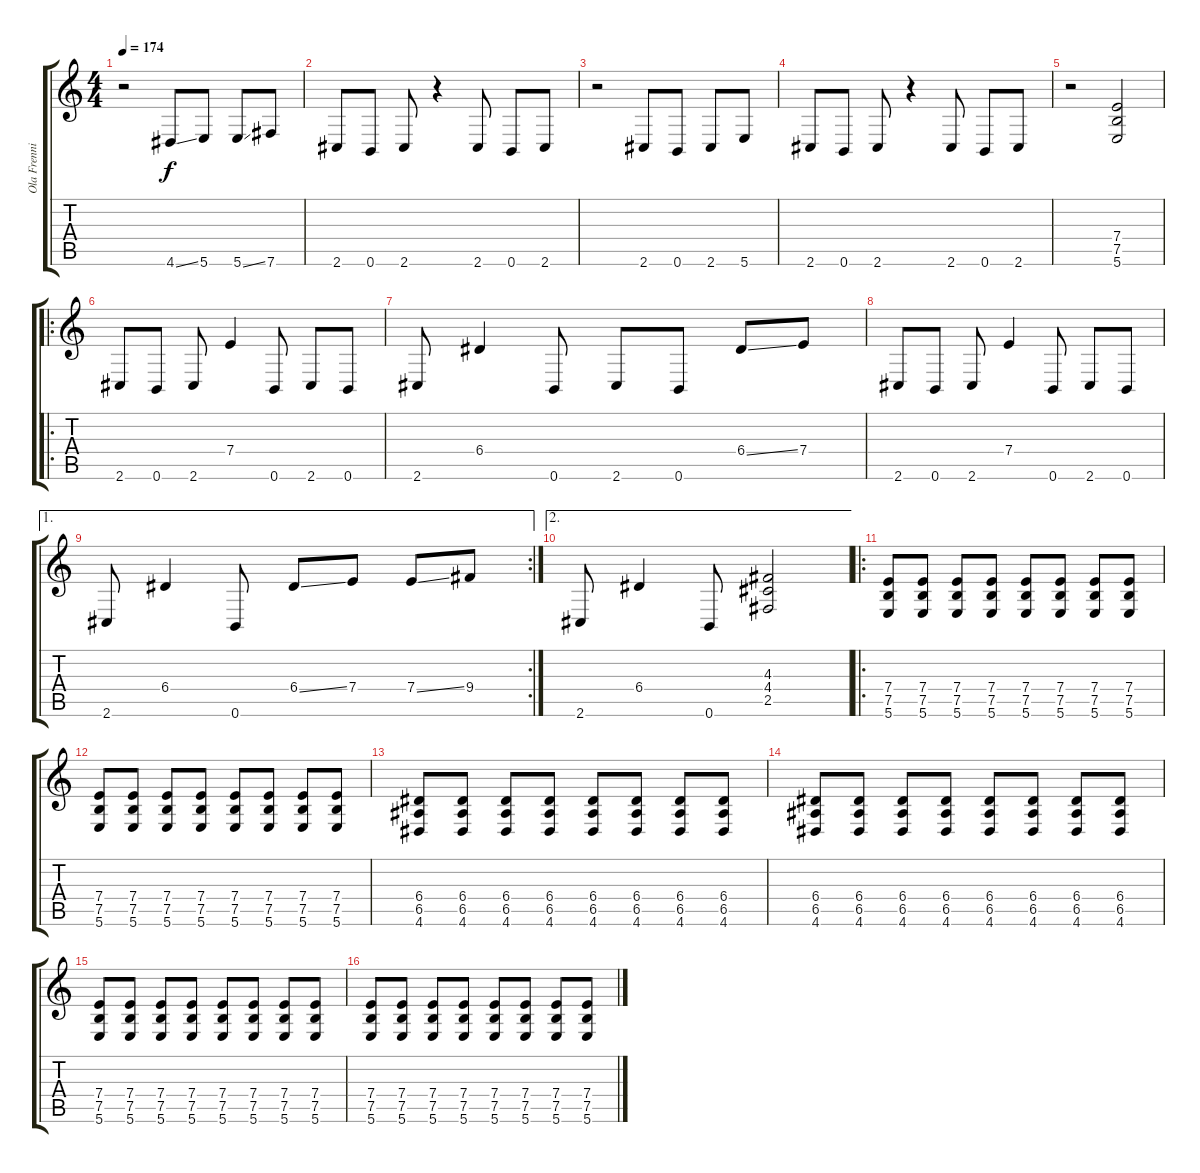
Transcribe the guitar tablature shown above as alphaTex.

\track ("Ola Frenning" "Ola Frenni") {instrument distortionguitar}
\staff {score tabs}
\tuning (B3 Gb3 D3 A2 E2 B1) {hide}
\ts (4 4)
\tempo 174
\clef g2
\ks c
r.2{dy f} 4.6{ss}.8 5.6.8 5.6{ss}.8 7.6.8 |
2.6.8 0.6.8 2.6.8 r.4 2.6.8 0.6.8 2.6.8 |
r.2 2.6.8 0.6.8 2.6.8 5.6.8 |
2.6.8 0.6.8 2.6.8 r.4 2.6.8 0.6.8 2.6.8 |
r.2 (7.4 7.5 5.6).2 |
\ro
2.6.8 0.6.8 2.6.8 7.4.4 0.6.8 2.6.8 0.6.8 |
2.6.8 6.4.4 0.6.8 2.6.8 0.6.8 6.4{ss}.8 7.4.8 |
2.6.8 0.6.8 2.6.8 7.4.4 0.6.8 2.6.8 0.6.8 |
\ae 1
\rc 2
2.6.8 6.4.4 0.6.8 6.4{ss}.8 7.4.8 7.4{ss}.8 9.4.8 |
\ae 2
2.6.8 6.4.4 0.6.8 (4.3 4.4 2.5).2 |
\ro
(7.4 7.5 5.6).8 (7.4 7.5 5.6).8 (7.4 7.5 5.6).8 (7.4 7.5 5.6).8 (7.4 7.5 5.6).8 (7.4 7.5 5.6).8 (7.4 7.5 5.6).8 (7.4 7.5 5.6).8 |
(7.4 7.5 5.6).8 (7.4 7.5 5.6).8 (7.4 7.5 5.6).8 (7.4 7.5 5.6).8 (7.4 7.5 5.6).8 (7.4 7.5 5.6).8 (7.4 7.5 5.6).8 (7.4 7.5 5.6).8 |
(6.4 6.5 4.6).8 (6.4 6.5 4.6).8 (6.4 6.5 4.6).8 (6.4 6.5 4.6).8 (6.4 6.5 4.6).8 (6.4 6.5 4.6).8 (6.4 6.5 4.6).8 (6.4 6.5 4.6).8 |
(6.4 6.5 4.6).8 (6.4 6.5 4.6).8 (6.4 6.5 4.6).8 (6.4 6.5 4.6).8 (6.4 6.5 4.6).8 (6.4 6.5 4.6).8 (6.4 6.5 4.6).8 (6.4 6.5 4.6).8 |
(7.4 7.5 5.6).8 (7.4 7.5 5.6).8 (7.4 7.5 5.6).8 (7.4 7.5 5.6).8 (7.4 7.5 5.6).8 (7.4 7.5 5.6).8 (7.4 7.5 5.6).8 (7.4 7.5 5.6).8 |
(7.4 7.5 5.6).8 (7.4 7.5 5.6).8 (7.4 7.5 5.6).8 (7.4 7.5 5.6).8 (7.4 7.5 5.6).8 (7.4 7.5 5.6).8 (7.4 7.5 5.6).8 (7.4 7.5 5.6).8
